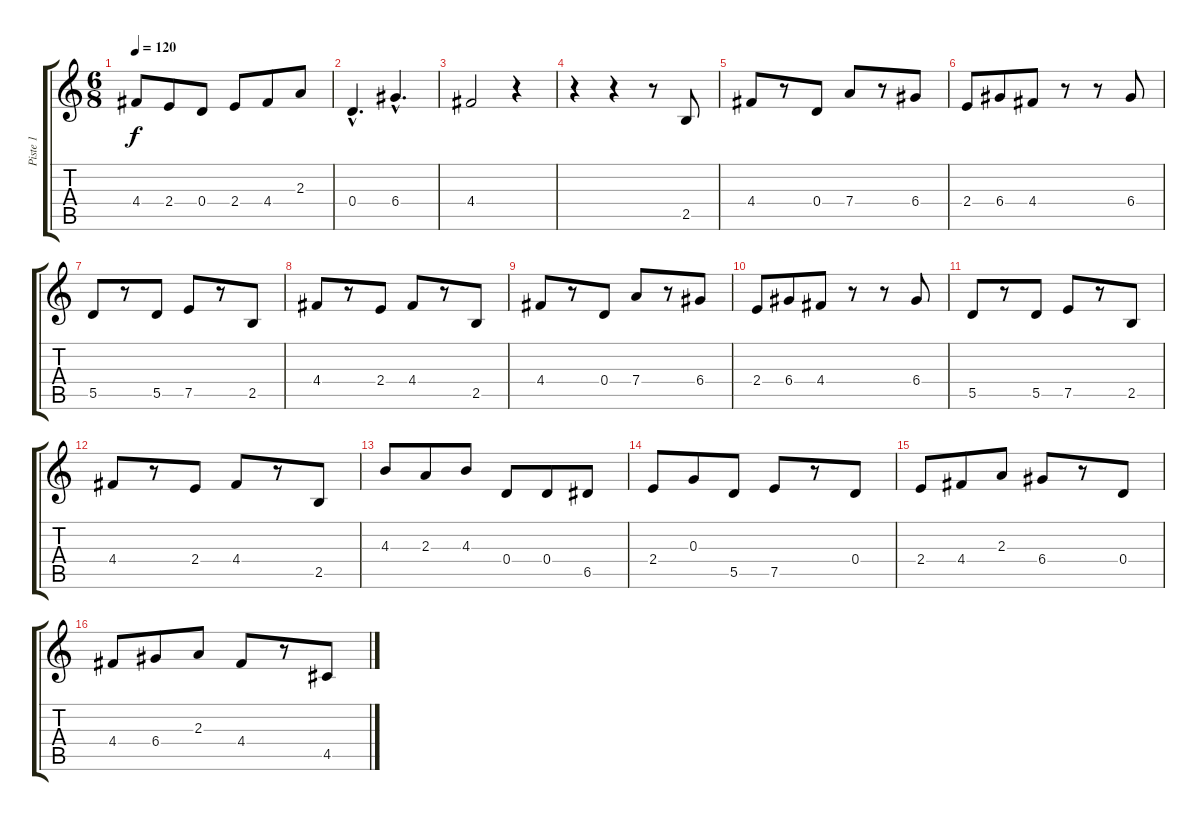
\track ("Piste 1" "Piste 1") {instrument distortionguitar}
\staff {score tabs}
\tuning (E4 B3 G3 D3 A2 E2) {hide}
\ts (6 8)
\tempo 120
\clef g2
\ks c
4.4.8{dy f} 2.4.8 0.4.8 2.4.8 4.4.8 2.3.8 |
0.4{hac}.4{d} 6.4{hac}.4{d} |
4.4.2 r.4 |
r.4 r.4 r.8 2.5.8 |
4.4.8 r.8 0.4.8 7.4.8 r.8 6.4.8 |
2.4.8 6.4.8 4.4.8 r.8 r.8 6.4.8 |
5.5.8 r.8 5.5.8 7.5.8 r.8 2.5.8 |
4.4.8 r.8 2.4.8 4.4.8 r.8 2.5.8 |
4.4.8 r.8 0.4.8 7.4.8 r.8 6.4.8 |
2.4.8 6.4.8 4.4.8 r.8 r.8 6.4.8 |
5.5.8 r.8 5.5.8 7.5.8 r.8 2.5.8 |
4.4.8 r.8 2.4.8 4.4.8 r.8 2.5.8 |
4.3.8 2.3.8 4.3.8 0.4.8 0.4.8 6.5.8 |
2.4.8 0.3.8 5.5.8 7.5.8 r.8 0.4.8 |
2.4.8 4.4.8 2.3.8 6.4.8 r.8 0.4.8 |
4.4.8 6.4.8 2.3.8 4.4.8 r.8 4.5.8
